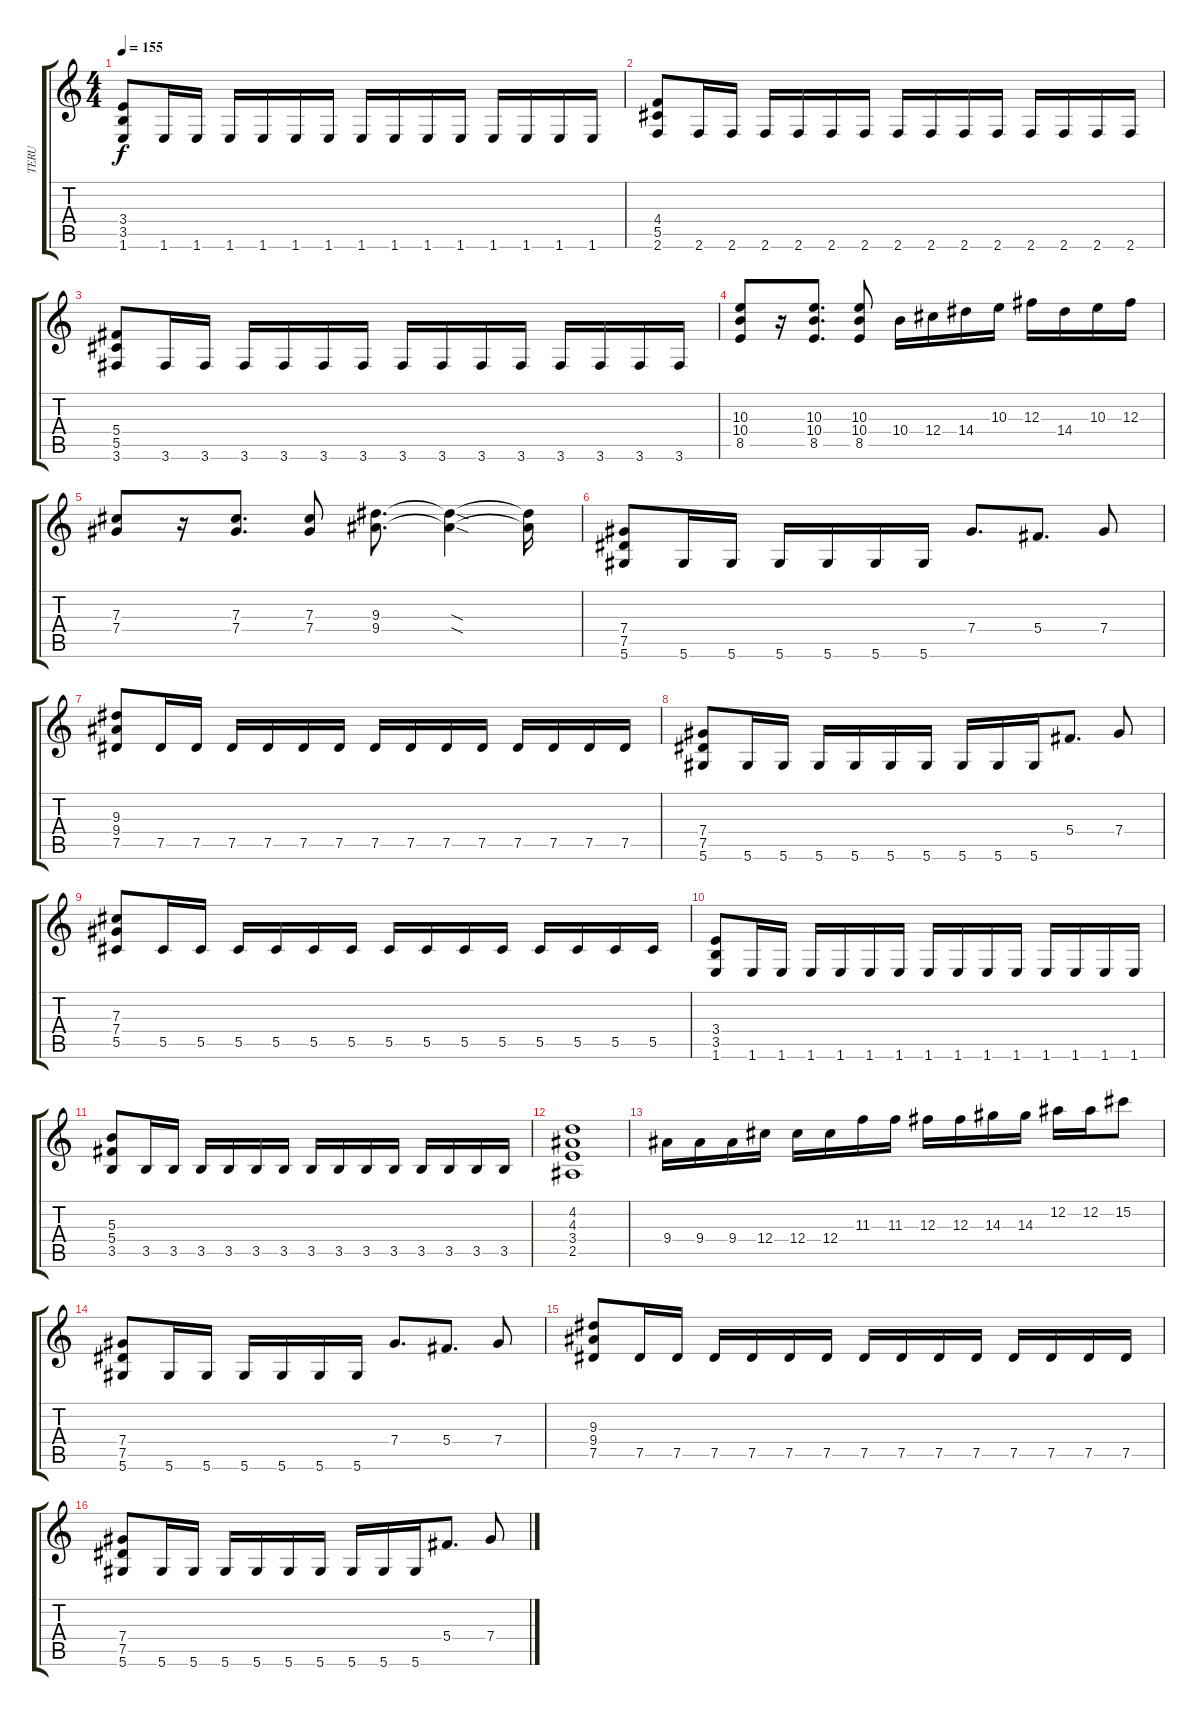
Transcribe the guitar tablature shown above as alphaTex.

\track ("TERU" "TERU") {instrument distortionguitar}
\staff {score tabs}
\tuning (Eb4 Bb3 Gb3 Db3 Ab2 Eb2) {hide}
\ts (4 4)
\tempo 155
\clef g2
\ks c
(3.4 3.5 1.6).8{dy f} 1.6.16 1.6.16 1.6.16 1.6.16 1.6.16 1.6.16 1.6.16 1.6.16 1.6.16 1.6.16 1.6.16 1.6.16 1.6.16 1.6.16 |
(4.4 5.5 2.6).8 2.6.16 2.6.16 2.6.16 2.6.16 2.6.16 2.6.16 2.6.16 2.6.16 2.6.16 2.6.16 2.6.16 2.6.16 2.6.16 2.6.16 |
(5.4 5.5 3.6).8 3.6.16 3.6.16 3.6.16 3.6.16 3.6.16 3.6.16 3.6.16 3.6.16 3.6.16 3.6.16 3.6.16 3.6.16 3.6.16 3.6.16 |
(10.3 10.4 8.5).8 r.16 (10.3 10.4 8.5).8{d} (10.3 10.4 8.5).8 10.4.16 12.4.16 14.4.16 10.3.16 12.3.16 14.4.16 10.3.16 12.3.16 |
(7.3 7.4).8 r.16 (7.3 7.4).8{d} (7.3 7.4).8 (9.3 9.4).8{d} (9.3{sod t} 9.4{sod t}).4 (9.3{t} 9.4{t}).16 |
(7.4 7.5 5.6).8 5.6.16 5.6.16 5.6.16 5.6.16 5.6.16 5.6.16 7.4.8{d} 5.4.8{d} 7.4.8 |
(9.3 9.4 7.5).8 7.5.16 7.5.16 7.5.16 7.5.16 7.5.16 7.5.16 7.5.16 7.5.16 7.5.16 7.5.16 7.5.16 7.5.16 7.5.16 7.5.16 |
(7.4 7.5 5.6).8 5.6.16 5.6.16 5.6.16 5.6.16 5.6.16 5.6.16 5.6.16 5.6.16 5.6.16 5.4.8{d} 7.4.8 |
(7.3 7.4 5.5).8 5.5.16 5.5.16 5.5.16 5.5.16 5.5.16 5.5.16 5.5.16 5.5.16 5.5.16 5.5.16 5.5.16 5.5.16 5.5.16 5.5.16 |
(3.4 3.5 1.6).8 1.6.16 1.6.16 1.6.16 1.6.16 1.6.16 1.6.16 1.6.16 1.6.16 1.6.16 1.6.16 1.6.16 1.6.16 1.6.16 1.6.16 |
(5.3 5.4 3.5).8 3.5.16 3.5.16 3.5.16 3.5.16 3.5.16 3.5.16 3.5.16 3.5.16 3.5.16 3.5.16 3.5.16 3.5.16 3.5.16 3.5.16 |
(4.2 4.3 3.4 2.5).1 |
9.4.16 9.4.16 9.4.16 12.4.16 12.4.16 12.4.16 11.3.16 11.3.16 12.3.16 12.3.16 14.3.16 14.3.16 12.2.16 12.2.16 15.2.8 |
(7.4 7.5 5.6).8 5.6.16 5.6.16 5.6.16 5.6.16 5.6.16 5.6.16 7.4.8{d} 5.4.8{d} 7.4.8 |
(9.3 9.4 7.5).8 7.5.16 7.5.16 7.5.16 7.5.16 7.5.16 7.5.16 7.5.16 7.5.16 7.5.16 7.5.16 7.5.16 7.5.16 7.5.16 7.5.16 |
(7.4 7.5 5.6).8 5.6.16 5.6.16 5.6.16 5.6.16 5.6.16 5.6.16 5.6.16 5.6.16 5.6.16 5.4.8{d} 7.4.8
